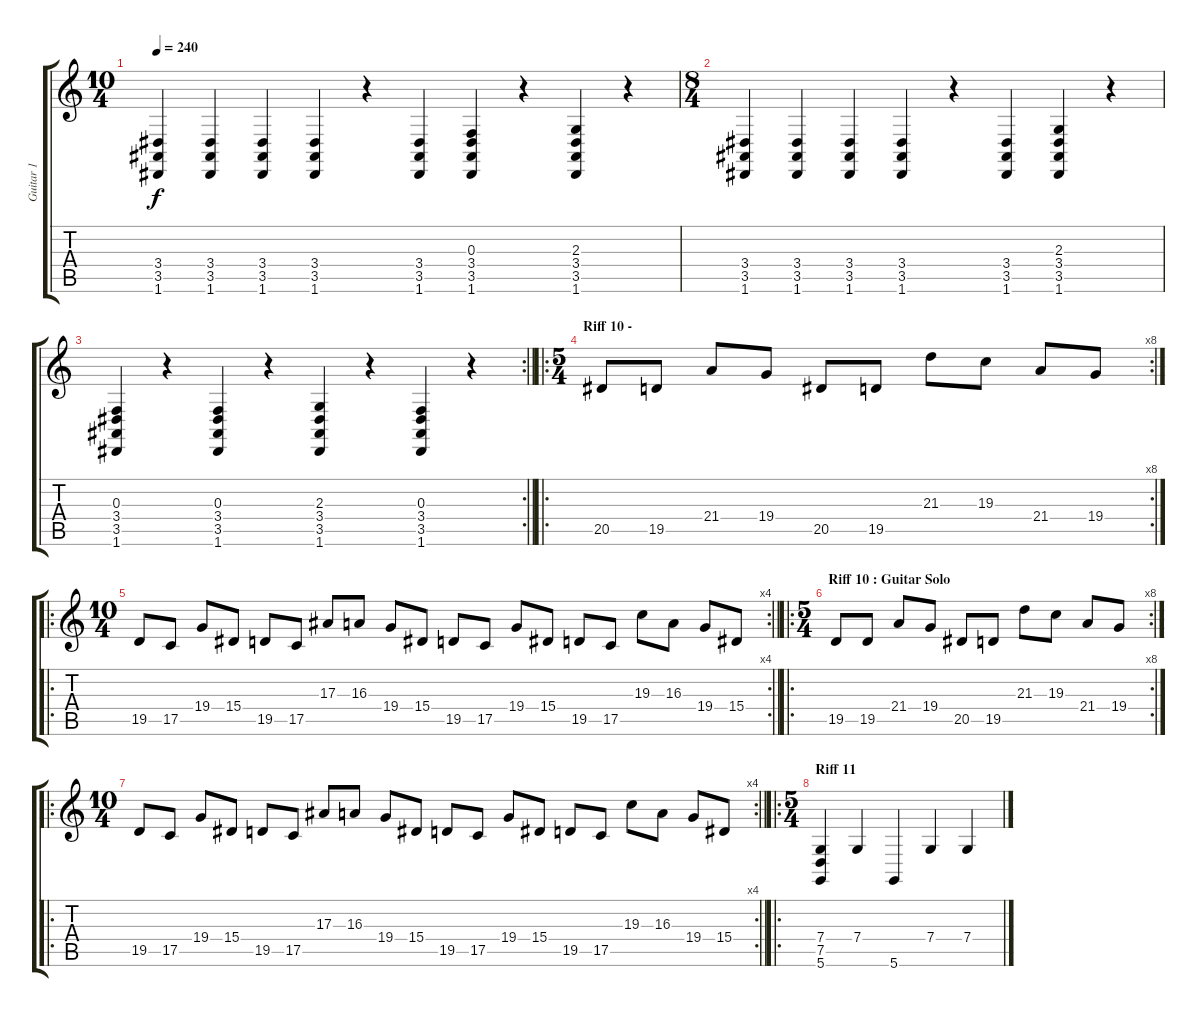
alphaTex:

\track ("Guitar 1" "Guitar 1") {instrument churchorgan}
\staff {score tabs}
\tuning (D4 A3 F3 C3 G2 D2) {hide}
\ts (10 4)
\tempo 240
\clef g2
\ks c
(3.4 3.5 1.6).4{dy f} (3.4 3.5 1.6).4 (3.4 3.5 1.6).4 (3.4 3.5 1.6).4 r.4 (3.4 3.5 1.6).4 (0.3 3.4 3.5 1.6).4 r.4 (2.3 3.4 3.5 1.6).4 r.4 |
\ts (8 4)
(3.4 3.5 1.6).4 (3.4 3.5 1.6).4 (3.4 3.5 1.6).4 (3.4 3.5 1.6).4 r.4 (3.4 3.5 1.6).4 (2.3 3.4 3.5 1.6).4 r.4 |
\rc 2
\barLineRight lightlight
(0.3 3.4 3.5 1.6).4 r.4 (0.3 3.4 3.5 1.6).4 r.4 (2.3 3.4 3.5 1.6).4 r.4 (0.3 3.4 3.5 1.6).4 r.4 |
\ro
\rc 8
\ts (5 4)
\section ("" "Riff 10 - ")
20.5.8 19.5.8 21.4.8 19.4.8 20.5.8 19.5.8 21.3.8 19.3.8 21.4.8 19.4.8 |
\ro
\rc 4
\ts (10 4)
\barLineRight lightlight
19.5.8 17.5.8 19.4.8 15.4.8 19.5.8 17.5.8 17.3.8 16.3.8 19.4.8 15.4.8 19.5.8 17.5.8 19.4.8 15.4.8 19.5.8 17.5.8 19.3.8 16.3.8 19.4.8 15.4.8 |
\ro
\rc 8
\ts (5 4)
\section ("" "Riff 10 : Guitar Solo")
19.5.8 19.5.8 21.4.8 19.4.8 20.5.8 19.5.8 21.3.8 19.3.8 21.4.8 19.4.8 |
\ro
\rc 4
\ts (10 4)
\barLineRight lightlight
19.5.8 17.5.8 19.4.8 15.4.8 19.5.8 17.5.8 17.3.8 16.3.8 19.4.8 15.4.8 19.5.8 17.5.8 19.4.8 15.4.8 19.5.8 17.5.8 19.3.8 16.3.8 19.4.8 15.4.8 |
\ro
\ts (5 4)
\section ("" "Riff 11")
(7.4 7.5 5.6).4 7.4.4 5.6.4 7.4.4 7.4.4
